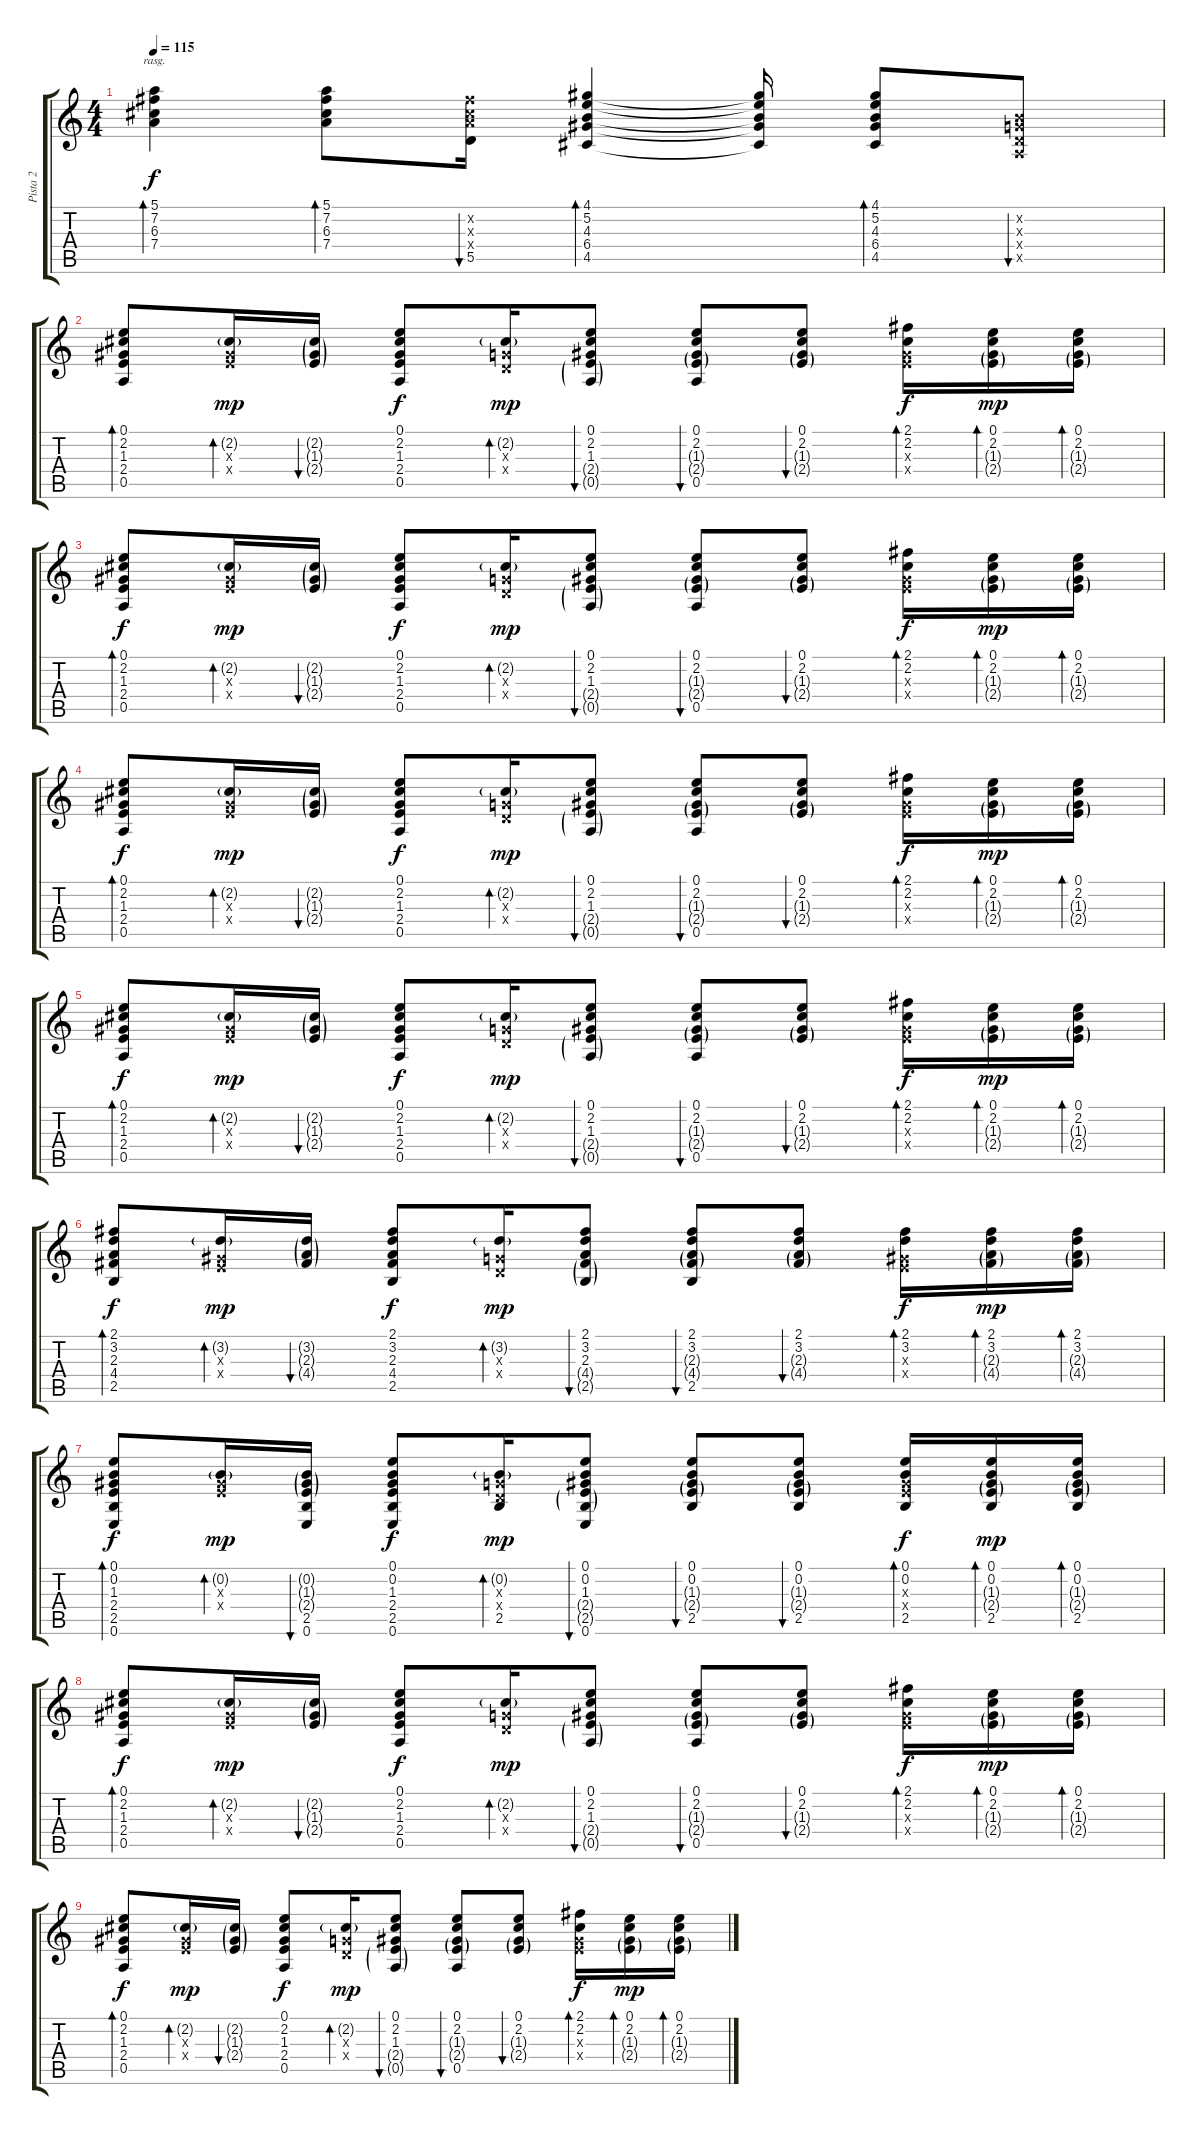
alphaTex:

\track ("Pista 2" "Pista 2") {instrument electricguitarclean}
\staff {score tabs}
\tuning (E4 B3 G3 D3 A2 E2) {hide}
\ts (4 4)
\tempo 115
\clef g2
\ks c
(5.1 7.2 6.3 7.4).4{bd 120 rasg ii dy f} (5.1 7.2 6.3 7.4).8{bd 120} (7.2{x} 6.3{x} 7.4{x} 5.5).16{bu 120} (4.1 5.2 4.3 6.4 4.5).4{bd 120} (4.1{t} 5.2{t} 4.3{t} 6.4{t} 4.5{t}).16 (4.1 5.2 4.3 6.4 4.5).8{bd 120} (0.2{x} 0.3{x} 0.4{x} 0.5{x}).8{bu 120} |
(0.1 2.2 1.3 2.4 0.5).8{bd 60} (2.2{g} 1.3{x} 2.4{x}).16{bd 60 dy mp} (2.2{g} 1.3{g} 2.4{g}).16{bu 60} (0.1 2.2 1.3 2.4 0.5).8{dy f} (2.2{g} 0.3{x} 0.4{x}).16{bd 60 dy mp} (0.1 2.2 1.3 2.4{g} 0.5{g}).8{bu 60} (0.1 2.2 1.3{g} 2.4{g} 0.5).8{bu 60} (0.1 2.2 1.3{g} 2.4{g}).8{bu 60} (2.1 2.2 1.3{x} 2.4{x}).16{bd 60 dy f} (0.1 2.2 1.3{g} 2.4{g}).16{bd 60 dy mp} (0.1 2.2 1.3{g} 2.4{g}).16{bd 60} |
(0.1 2.2 1.3 2.4 0.5).8{bd 60 dy f} (2.2{g} 1.3{x} 2.4{x}).16{bd 60 dy mp} (2.2{g} 1.3{g} 2.4{g}).16{bu 60} (0.1 2.2 1.3 2.4 0.5).8{dy f} (2.2{g} 0.3{x} 0.4{x}).16{bd 60 dy mp} (0.1 2.2 1.3 2.4{g} 0.5{g}).8{bu 60} (0.1 2.2 1.3{g} 2.4{g} 0.5).8{bu 60} (0.1 2.2 1.3{g} 2.4{g}).8{bu 60} (2.1 2.2 1.3{x} 2.4{x}).16{bd 60 dy f} (0.1 2.2 1.3{g} 2.4{g}).16{bd 60 dy mp} (0.1 2.2 1.3{g} 2.4{g}).16{bd 60} |
(0.1 2.2 1.3 2.4 0.5).8{bd 60 dy f} (2.2{g} 1.3{x} 2.4{x}).16{bd 60 dy mp} (2.2{g} 1.3{g} 2.4{g}).16{bu 60} (0.1 2.2 1.3 2.4 0.5).8{dy f} (2.2{g} 0.3{x} 0.4{x}).16{bd 60 dy mp} (0.1 2.2 1.3 2.4{g} 0.5{g}).8{bu 60} (0.1 2.2 1.3{g} 2.4{g} 0.5).8{bu 60} (0.1 2.2 1.3{g} 2.4{g}).8{bu 60} (2.1 2.2 1.3{x} 2.4{x}).16{bd 60 dy f} (0.1 2.2 1.3{g} 2.4{g}).16{bd 60 dy mp} (0.1 2.2 1.3{g} 2.4{g}).16{bd 60} |
(0.1 2.2 1.3 2.4 0.5).8{bd 60 dy f} (2.2{g} 1.3{x} 2.4{x}).16{bd 60 dy mp} (2.2{g} 1.3{g} 2.4{g}).16{bu 60} (0.1 2.2 1.3 2.4 0.5).8{dy f} (2.2{g} 0.3{x} 0.4{x}).16{bd 60 dy mp} (0.1 2.2 1.3 2.4{g} 0.5{g}).8{bu 60} (0.1 2.2 1.3{g} 2.4{g} 0.5).8{bu 60} (0.1 2.2 1.3{g} 2.4{g}).8{bu 60} (2.1 2.2 1.3{x} 2.4{x}).16{bd 60 dy f} (0.1 2.2 1.3{g} 2.4{g}).16{bd 60 dy mp} (0.1 2.2 1.3{g} 2.4{g}).16{bd 60} |
(2.1 3.2 2.3 4.4 2.5).8{bd 60 dy f} (3.2{g} 1.3{x} 2.4{x}).16{bd 60 dy mp} (3.2{g} 2.3{g} 4.4{g}).16{bu 60} (2.1 3.2 2.3 4.4 2.5).8{dy f} (3.2{g} 0.3{x} 0.4{x}).16{bd 60 dy mp} (2.1 3.2 2.3 4.4{g} 2.5{g}).8{bu 60} (2.1 3.2 2.3{g} 4.4{g} 2.5).8{bu 60} (2.1 3.2 2.3{g} 4.4{g}).8{bu 60} (2.1 3.2 1.3{x} 2.4{x}).16{bd 60 dy f} (2.1 3.2 2.3{g} 4.4{g}).16{bd 60 dy mp} (2.1 3.2 2.3{g} 4.4{g}).16{bd 60} |
(0.1 0.2 1.3 2.4 2.5 0.6).8{bd 60 dy f} (0.2{g} 1.3{x} 2.4{x}).16{bd 60 dy mp} (0.2{g} 1.3{g} 2.4{g} 2.5 0.6).16{bu 60} (0.1 0.2 1.3 2.4 2.5 0.6).8{dy f} (0.2{g} 0.3{x} 0.4{x} 2.5).16{bd 60 dy mp} (0.1 0.2 1.3 2.4{g} 2.5{g} 0.6).8{bu 60} (0.1 0.2 1.3{g} 2.4{g} 2.5).8{bu 60} (0.1 0.2 1.3{g} 2.4{g} 2.5).8{bu 60} (0.1 0.2 1.3{x} 2.4{x} 2.5).16{bd 60 dy f} (0.1 0.2 1.3{g} 2.4{g} 2.5).16{bd 60 dy mp} (0.1 0.2 1.3{g} 2.4{g} 2.5).16{bd 60} |
(0.1 2.2 1.3 2.4 0.5).8{bd 60 dy f} (2.2{g} 1.3{x} 2.4{x}).16{bd 60 dy mp} (2.2{g} 1.3{g} 2.4{g}).16{bu 60} (0.1 2.2 1.3 2.4 0.5).8{dy f} (2.2{g} 0.3{x} 0.4{x}).16{bd 60 dy mp} (0.1 2.2 1.3 2.4{g} 0.5{g}).8{bu 60} (0.1 2.2 1.3{g} 2.4{g} 0.5).8{bu 60} (0.1 2.2 1.3{g} 2.4{g}).8{bu 60} (2.1 2.2 1.3{x} 2.4{x}).16{bd 60 dy f} (0.1 2.2 1.3{g} 2.4{g}).16{bd 60 dy mp} (0.1 2.2 1.3{g} 2.4{g}).16{bd 60} |
(0.1 2.2 1.3 2.4 0.5).8{bd 60 dy f} (2.2{g} 1.3{x} 2.4{x}).16{bd 60 dy mp} (2.2{g} 1.3{g} 2.4{g}).16{bu 60} (0.1 2.2 1.3 2.4 0.5).8{dy f} (2.2{g} 0.3{x} 0.4{x}).16{bd 60 dy mp} (0.1 2.2 1.3 2.4{g} 0.5{g}).8{bu 60} (0.1 2.2 1.3{g} 2.4{g} 0.5).8{bu 60} (0.1 2.2 1.3{g} 2.4{g}).8{bu 60} (2.1 2.2 1.3{x} 2.4{x}).16{bd 60 dy f} (0.1 2.2 1.3{g} 2.4{g}).16{bd 60 dy mp} (0.1 2.2 1.3{g} 2.4{g}).16{bd 60}
